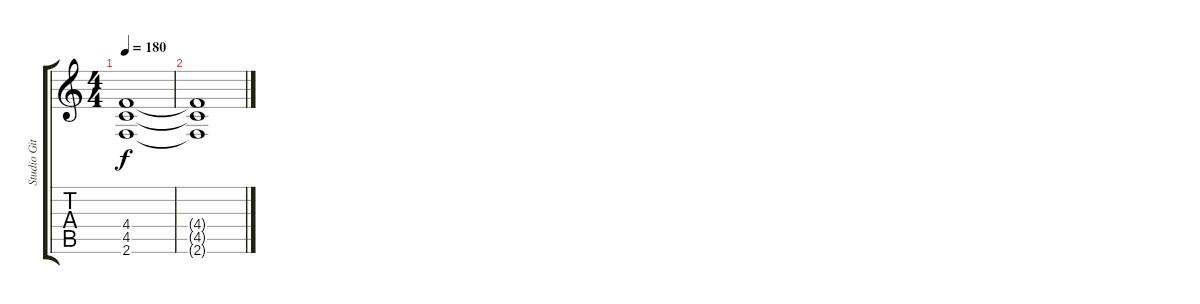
\track ("Studio Gitara" "Studio Git") {instrument distortionguitar}
\staff {score tabs}
\tuning (Eb4 Bb3 Gb3 Db3 Ab2 Eb2) {hide}
\ts (4 4)
\tempo 180
\clef g2
\ks c
(4.4 4.5 2.6).1{dy f} |
(4.4{t} 4.5{t} 2.6{t}).1
